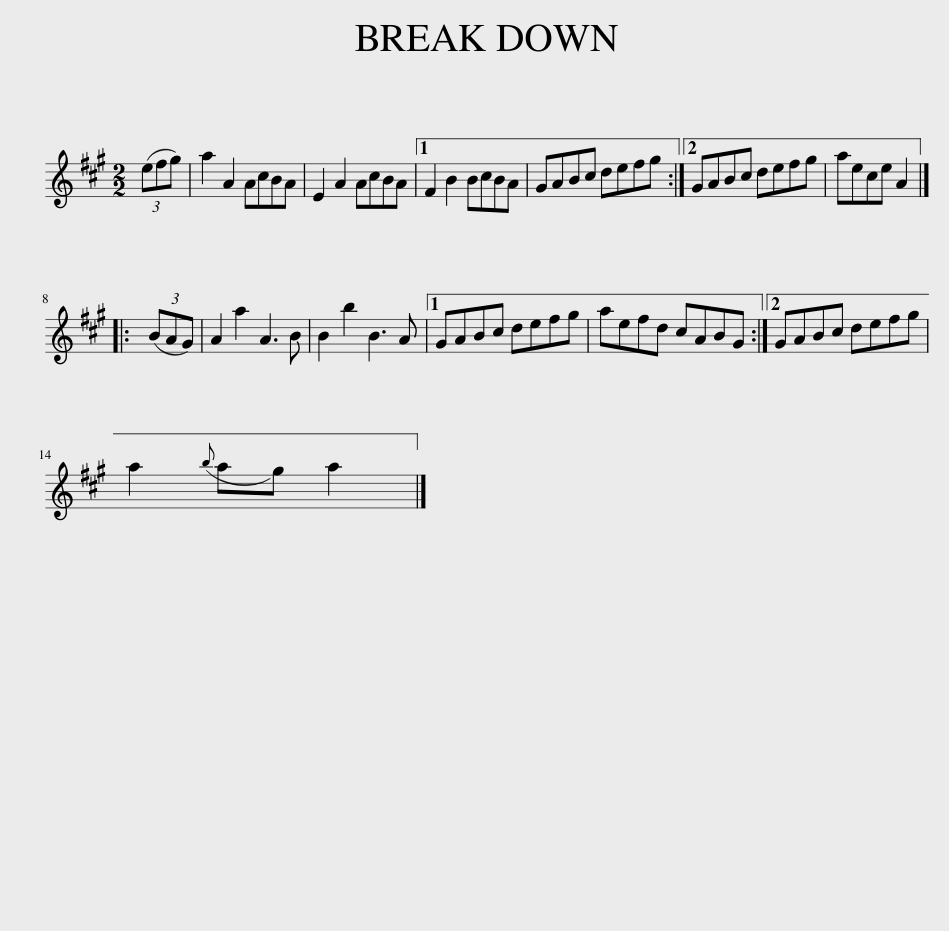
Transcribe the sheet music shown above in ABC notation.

X:1
L:1/8
M:2/2
I:linebreak $
K:A
V:1 treble
V:1
 (3(efg) | a2 A2 AcBA | E2 A2 AcBA |1 F2 B2 BcBA | GABc defg :|2 %5
 GABc defg | aece A2 |]:$ (3(BAG) | A2 a2 A3 B | B2 b2 B3 A |1 %10
 GABc defg | aefd cABG :|2 GABc defg |$ a2({b} ag) a2 |] %14
